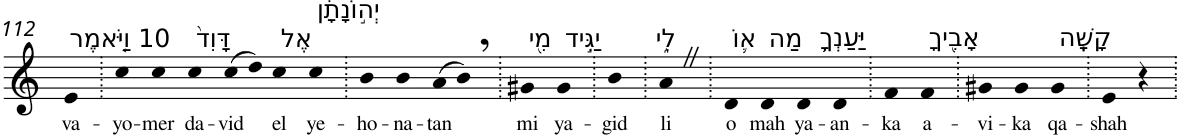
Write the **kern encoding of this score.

**kern	**text
*part1	*part1
*staff1	*staff1
*I"Piano	*
*I'Pno	*
!!LO:PB:g=z
*clefG2	*
*k[]	*
=112	=112
!LO:TX:a:t=10 וַיֹּ֤אמֶר	!
!	!LO:LY:b
4e	va-
=113.	=113.
!	!LO:LY:b
4cc	-yo-
!	!LO:LY:b
4cc	-mer
!LO:TX:a:t=דָּוִד֙	!
!	!LO:LY:b
4cc	da-
!	!LO:LY:b
(>8cc	-vid
8dd)	.
!LO:TX:a:t=אֶל	!
!	!LO:LY:b
4cc	el
!LO:TX:a:t=יְה֣וֹנָתָ֔ן	!
!	!LO:LY:b
4cc	ye-
=114.	=114.
!	!LO:LY:b
4b	-ho-
!	!LO:LY:b
4b	-na-
!	!LO:LY:b
(>8a	-tan
8b,)	.
=115.	=115.
!LO:TX:a:t=מִ֖י	!
!	!LO:LY:b
4g#X	mi
!LO:TX:a:t=יַגִּ֣יד	!
!	!LO:LY:b
4g#	ya-
=116.	=116.
!	!LO:LY:b
4b	-gid
=117.	=117.
!LO:TX:a:t=לִ֑י	!
!	!LO:LY:b
4aZ	li
=118.	=118.
!LO:TX:a:t=א֛וֹ	!
!	!LO:LY:b
4d	o
!LO:TX:a:t=מַה	!
!	!LO:LY:b
4d	mah
!LO:TX:a:t=יַּעַנְךָ֥	!
!	!LO:LY:b
4d	ya-
!	!LO:LY:b
4d	-an-
=119.	=119.
!	!LO:LY:b
4f	-ka
!LO:TX:a:t=אָבִ֖יךָ	!
!	!LO:LY:b
4f	a-
=120.	=120.
!	!LO:LY:b
4g#X	-vi-
!	!LO:LY:b
4g#	-ka
!LO:TX:a:t=קָשָֽׁה	!
!	!LO:LY:b
4g#	qa-
=121.	=121.
!	!LO:LY:b
4e	-shah
4r	.
=.	=.
*-	*-
